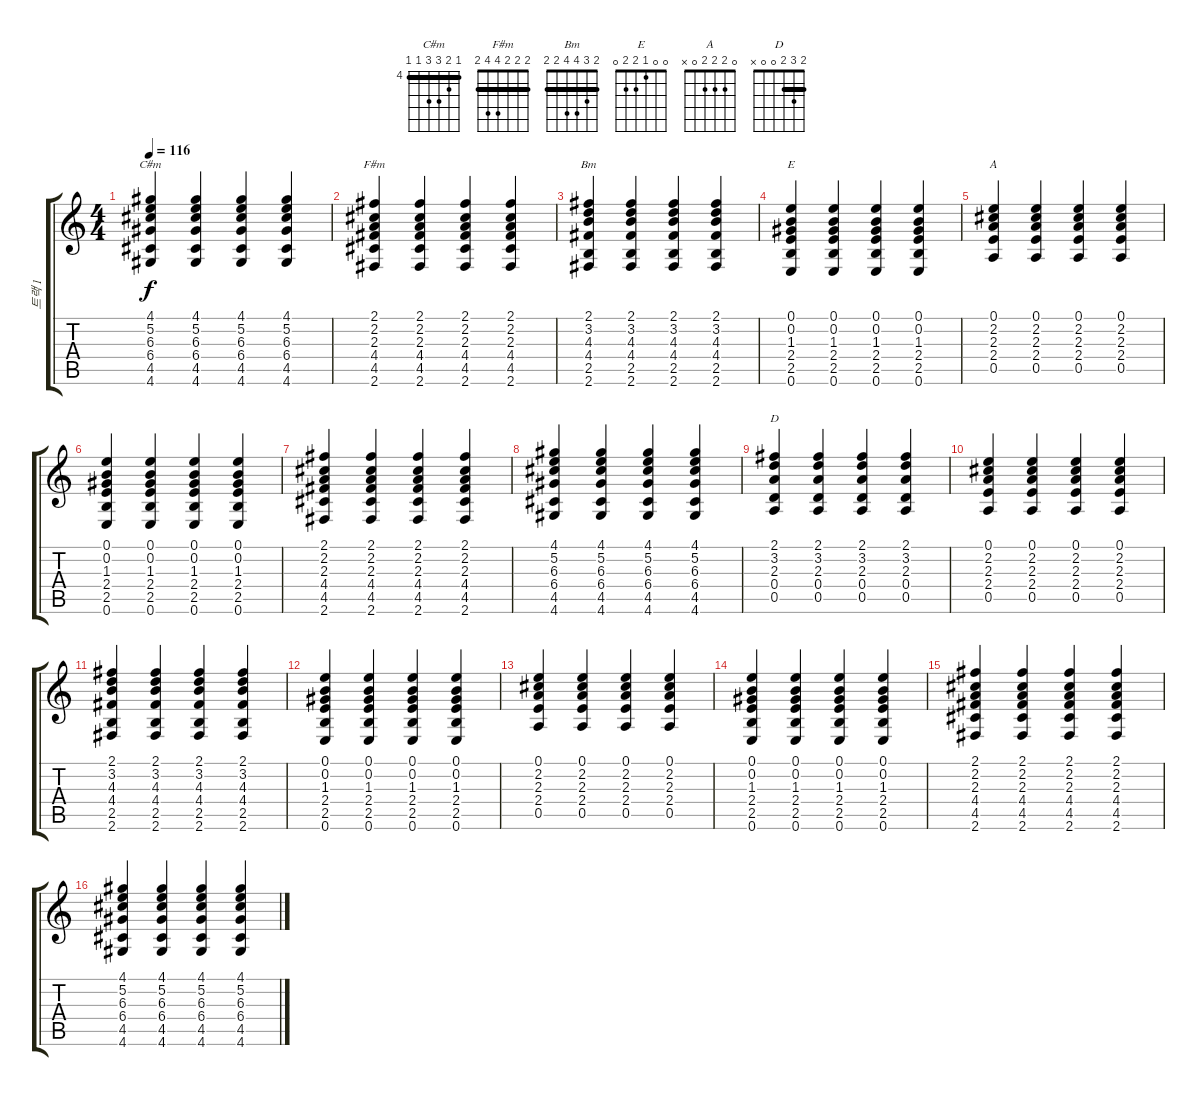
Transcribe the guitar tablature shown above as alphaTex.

\track ("트랙 1" "트랙 1") {instrument acousticguitarsteel}
\staff {score tabs}
\tuning (E4 B3 G3 D3 A2 E2) {hide}
\chord ("C#m" 4 5 6 6 4 4) {firstfret 4 barre 4}
\chord ("F#m" 2 2 2 4 4 2) {barre 2}
\chord ("Bm" 2 3 4 4 2 2) {barre 2}
\chord ("E" 0 0 1 2 2 0)
\chord ("A" 0 2 2 2 0 x)
\chord ("D" 2 3 2 0 0 x) {barre 2}
\ts (4 4)
\tempo 116
\clef g2
\ks c
(4.1 5.2 6.3 6.4 4.5 4.6).4{ch "C#m" dy f} (4.1 5.2 6.3 6.4 4.5 4.6).4 (4.1 5.2 6.3 6.4 4.5 4.6).4 (4.1 5.2 6.3 6.4 4.5 4.6).4 |
(2.1 2.2 2.3 4.4 4.5 2.6).4{ch "F#m"} (2.1 2.2 2.3 4.4 4.5 2.6).4 (2.1 2.2 2.3 4.4 4.5 2.6).4 (2.1 2.2 2.3 4.4 4.5 2.6).4 |
(2.1 3.2 4.3 4.4 2.5 2.6).4{ch "Bm"} (2.1 3.2 4.3 4.4 2.5 2.6).4 (2.1 3.2 4.3 4.4 2.5 2.6).4 (2.1 3.2 4.3 4.4 2.5 2.6).4 |
(0.1 0.2 1.3 2.4 2.5 0.6).4{ch "E"} (0.1 0.2 1.3 2.4 2.5 0.6).4 (0.1 0.2 1.3 2.4 2.5 0.6).4 (0.1 0.2 1.3 2.4 2.5 0.6).4 |
(0.1 2.2 2.3 2.4 0.5).4{ch "A"} (0.1 2.2 2.3 2.4 0.5).4 (0.1 2.2 2.3 2.4 0.5).4 (0.1 2.2 2.3 2.4 0.5).4 |
(0.1 0.2 1.3 2.4 2.5 0.6).4 (0.1 0.2 1.3 2.4 2.5 0.6).4 (0.1 0.2 1.3 2.4 2.5 0.6).4 (0.1 0.2 1.3 2.4 2.5 0.6).4 |
(2.1 2.2 2.3 4.4 4.5 2.6).4 (2.1 2.2 2.3 4.4 4.5 2.6).4 (2.1 2.2 2.3 4.4 4.5 2.6).4 (2.1 2.2 2.3 4.4 4.5 2.6).4 |
(4.1 5.2 6.3 6.4 4.5 4.6).4 (4.1 5.2 6.3 6.4 4.5 4.6).4 (4.1 5.2 6.3 6.4 4.5 4.6).4 (4.1 5.2 6.3 6.4 4.5 4.6).4 |
(2.1 3.2 2.3 0.4 0.5).4{ch "D"} (2.1 3.2 2.3 0.4 0.5).4 (2.1 3.2 2.3 0.4 0.5).4 (2.1 3.2 2.3 0.4 0.5).4 |
(0.1 2.2 2.3 2.4 0.5).4 (0.1 2.2 2.3 2.4 0.5).4 (0.1 2.2 2.3 2.4 0.5).4 (0.1 2.2 2.3 2.4 0.5).4 |
(2.1 3.2 4.3 4.4 2.5 2.6).4 (2.1 3.2 4.3 4.4 2.5 2.6).4 (2.1 3.2 4.3 4.4 2.5 2.6).4 (2.1 3.2 4.3 4.4 2.5 2.6).4 |
(0.1 0.2 1.3 2.4 2.5 0.6).4 (0.1 0.2 1.3 2.4 2.5 0.6).4 (0.1 0.2 1.3 2.4 2.5 0.6).4 (0.1 0.2 1.3 2.4 2.5 0.6).4 |
(0.1 2.2 2.3 2.4 0.5).4 (0.1 2.2 2.3 2.4 0.5).4 (0.1 2.2 2.3 2.4 0.5).4 (0.1 2.2 2.3 2.4 0.5).4 |
(0.1 0.2 1.3 2.4 2.5 0.6).4 (0.1 0.2 1.3 2.4 2.5 0.6).4 (0.1 0.2 1.3 2.4 2.5 0.6).4 (0.1 0.2 1.3 2.4 2.5 0.6).4 |
(2.1 2.2 2.3 4.4 4.5 2.6).4 (2.1 2.2 2.3 4.4 4.5 2.6).4 (2.1 2.2 2.3 4.4 4.5 2.6).4 (2.1 2.2 2.3 4.4 4.5 2.6).4 |
(4.1 5.2 6.3 6.4 4.5 4.6).4 (4.1 5.2 6.3 6.4 4.5 4.6).4 (4.1 5.2 6.3 6.4 4.5 4.6).4 (4.1 5.2 6.3 6.4 4.5 4.6).4
